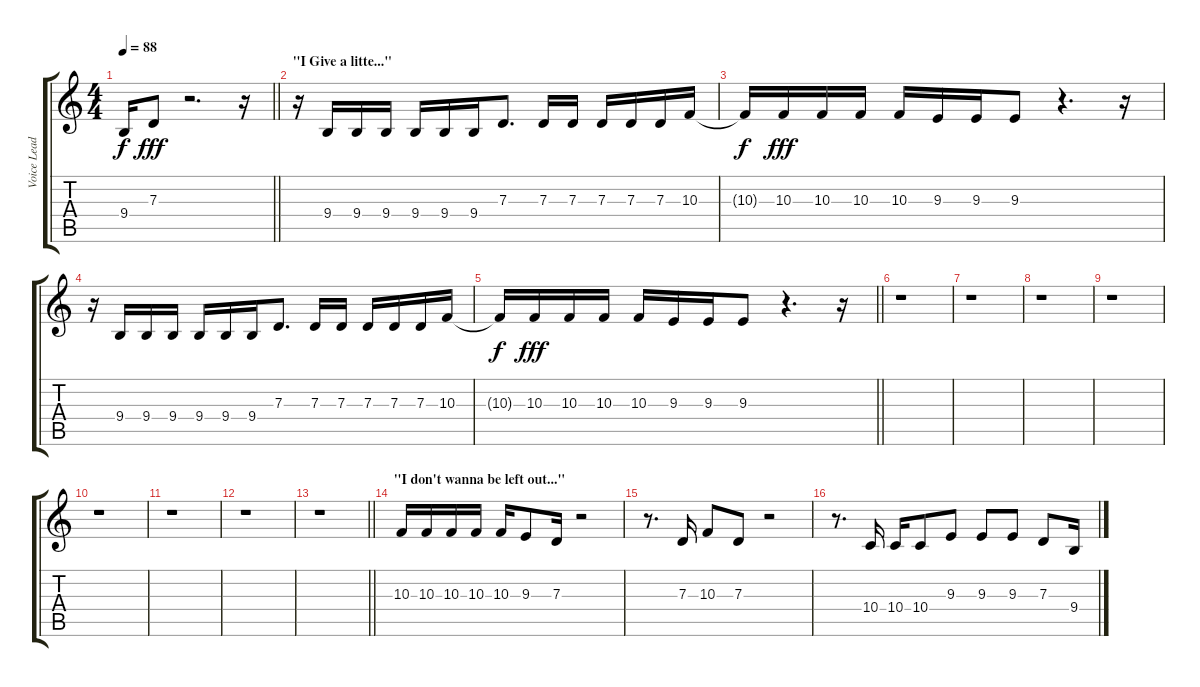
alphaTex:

\track ("Voice Lead" "Voice Lead") {instrument voiceoohs}
\staff {score tabs}
\tuning (E4 B3 G3 D3 A2 E2) {hide}
\ts (4 4)
\tempo 88
\clef g2
\barLineRight lightlight
\ks c
9.4{t}.16{dy f} 7.3.8{dy fff} r.2{d} r.16 |
\section ("" "\"I Give a litte...\"")
r.16 9.4.16 9.4.16 9.4.16 9.4.16 9.4.16 9.4.16 7.3.8{d} 7.3.16 7.3.16 7.3.16 7.3.16 7.3.16 10.3.16 |
10.3{t}.16{dy f} 10.3.16{dy fff} 10.3.16 10.3.16 10.3.16 9.3.16 9.3.16 9.3.8 r.4{d} r.16 |
r.16 9.4.16 9.4.16 9.4.16 9.4.16 9.4.16 9.4.16 7.3.8{d} 7.3.16 7.3.16 7.3.16 7.3.16 7.3.16 10.3.16 |
\barLineRight lightlight
10.3{t}.16{dy f} 10.3.16{dy fff} 10.3.16 10.3.16 10.3.16 9.3.16 9.3.16 9.3.8 r.4{d} r.16 |
r.1 |
r.1 |
r.1 |
r.1 |
r.1 |
r.1 |
r.1 |
\barLineRight lightlight
r.1 |
\section ("" "\"I don't wanna be left out...\"")
10.3.16 10.3.16 10.3.16 10.3.16 10.3.16 9.3.8 7.3.16 r.2 |
r.8{d} 7.3.16 10.3.8 7.3.8 r.2 |
r.8{d} 10.4.16 10.4.16 10.4.8 9.3.8 9.3.8 9.3.8 7.3.8 9.4.16
